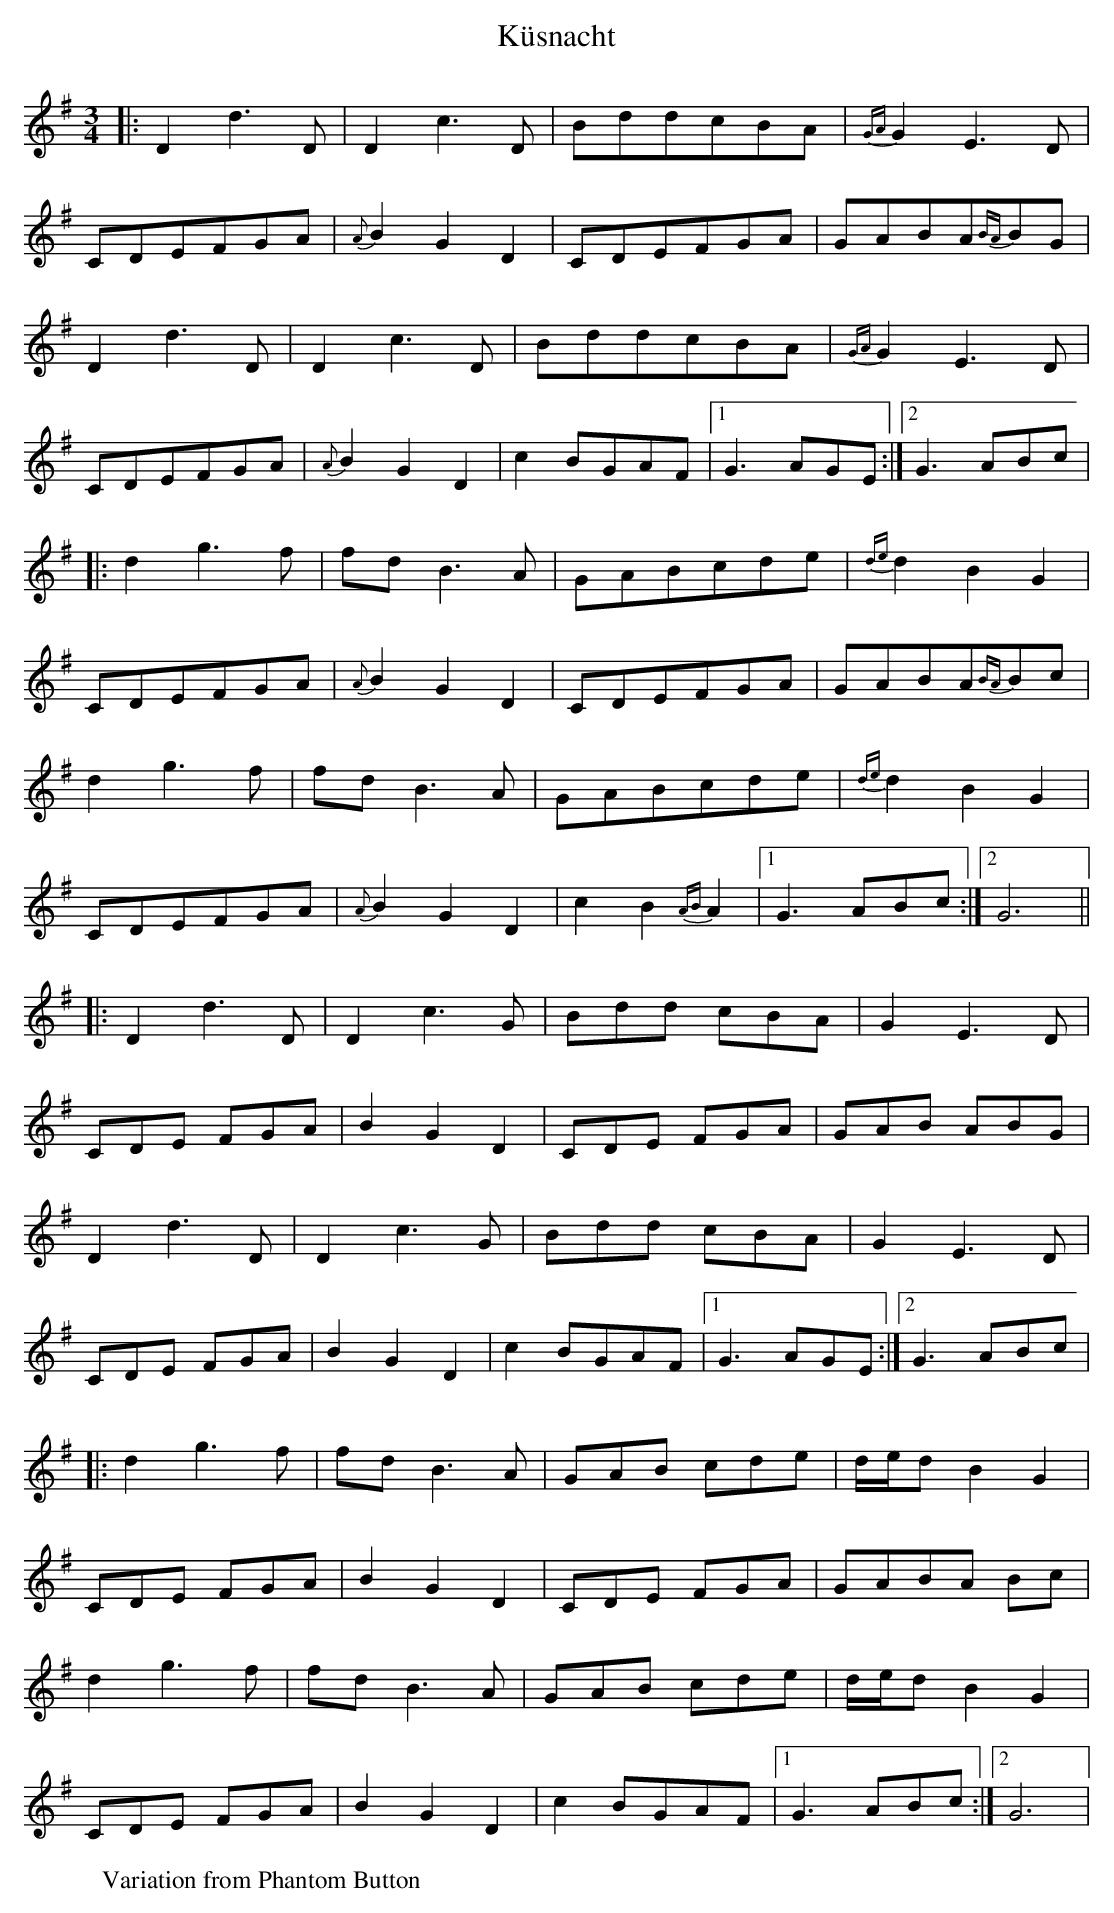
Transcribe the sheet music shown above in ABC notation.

X:1
T:Küsnacht
M:3/4
L:1/8
K:Gmaj
|:D2d3D|D2c3D|BddcBA|{GA}G2E3D|
CDEFGA|{A}B2G2D2|CDEFGA|GABA{BA}BG|
D2d3D|D2c3D|BddcBA|{GA}G2E3D|
CDEFGA|{A}B2G2D2|c2BGAF|1 G3AGE:|2 G3ABc|
|:d2g3f|fdB3A|GABcde|{de}d2B2G2|
CDEFGA|{A}B2G2D2|CDEFGA|GABA{BA}Bc|
d2g3f|fdB3A|GABcde|{de}d2B2G2|
CDEFGA|{A}B2G2D2|c2B2{AB}A2|1 G3ABc:|2 G6||
W:Variation from Phantom Button
|:D2d3D|D2c3G|Bdd cBA|G2E3D|
CDE FGA|B2G2D2|CDE FGA|GAB ABG|
D2d3D|D2c3G|Bdd cBA|G2E3D|
CDE FGA|B2G2D2|c2BGAF|1 G3AGE:|2 G3ABc|
|:d2g3f|fdB3A|GAB cde|d/e/d B2G2|
CDE FGA|B2G2D2|CDE FGA|GABA Bc|
d2g3f|fdB3A|GAB cde|d/e/d B2G2|
CDE FGA|B2G2D2|c2 BGAF|1 G3ABc:|2 G6|
